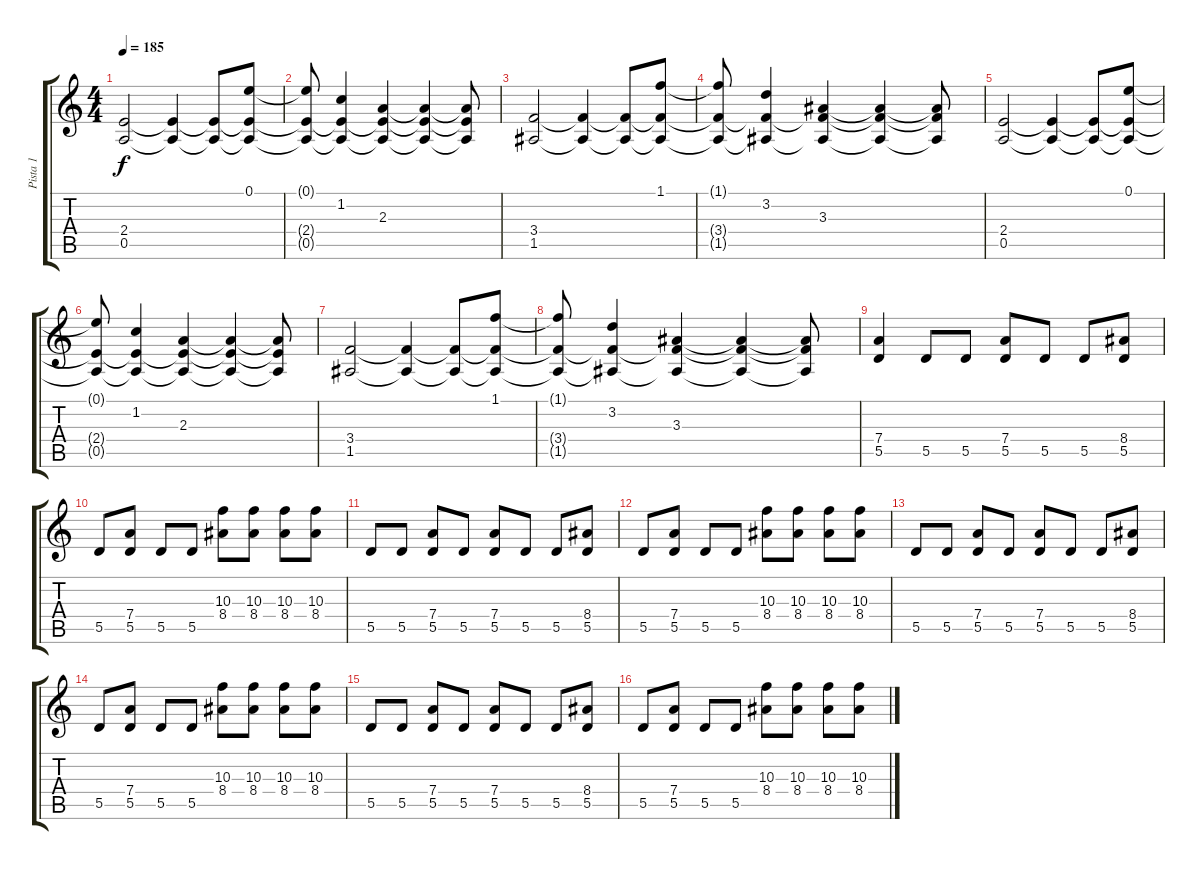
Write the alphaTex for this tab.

\track ("Pista 1" "Pista 1") {instrument distortionguitar}
\staff {score tabs}
\tuning (E4 B3 G3 D3 A2 E2) {hide}
\ts (4 4)
\tempo 185
\clef g2
\ks c
(2.4 0.5).2{dy f} (2.4{t} 0.5{t}).4 (2.4{t} 0.5{t}).8 (0.1 2.4{t} 0.5{t}).8 |
(0.1{t} 2.4{t} 0.5{t}).8 (1.2 2.4{t} 0.5{t}).4 (2.3 2.4{t} 0.5{t}).4 (2.3{t} 2.4{t} 0.5{t}).4 (2.3{t} 2.4{t} 0.5{t}).8 |
(3.4 1.5).2 (3.4{t} 1.5{t}).4 (3.4{t} 1.5{t}).8 (1.1 3.4{t} 1.5{t}).8 |
(1.1{t} 3.4{t} 1.5{t}).8 (3.2 3.4{t} 1.5{t}).4 (3.3 3.4{t} 1.5{t}).4 (3.3{t} 3.4{t} 1.5{t}).4 (3.3{t} 3.4{t} 1.5{t}).8 |
(2.4 0.5).2 (2.4{t} 0.5{t}).4 (2.4{t} 0.5{t}).8 (0.1 2.4{t} 0.5{t}).8 |
(0.1{t} 2.4{t} 0.5{t}).8 (1.2 2.4{t} 0.5{t}).4 (2.3 2.4{t} 0.5{t}).4 (2.3{t} 2.4{t} 0.5{t}).4 (2.3{t} 2.4{t} 0.5{t}).8 |
(3.4 1.5).2 (3.4{t} 1.5{t}).4 (3.4{t} 1.5{t}).8 (1.1 3.4{t} 1.5{t}).8 |
(1.1{t} 3.4{t} 1.5{t}).8 (3.2 3.4{t} 1.5{t}).4 (3.3 3.4{t} 1.5{t}).4 (3.3{t} 3.4{t} 1.5{t}).4 (3.3{t} 3.4{t} 1.5{t}).8 |
(7.4 5.5).4 5.5.8 5.5.8 (7.4 5.5).8 5.5.8 5.5.8 (8.4 5.5).8 |
5.5.8 (7.4 5.5).8 5.5.8 5.5.8 (10.3 8.4).8 (10.3 8.4).8 (10.3 8.4).8 (10.3 8.4).8 |
5.5.8 5.5.8 (7.4 5.5).8 5.5.8 (7.4 5.5).8 5.5.8 5.5.8 (8.4 5.5).8 |
5.5.8 (7.4 5.5).8 5.5.8 5.5.8 (10.3 8.4).8 (10.3 8.4).8 (10.3 8.4).8 (10.3 8.4).8 |
5.5.8 5.5.8 (7.4 5.5).8 5.5.8 (7.4 5.5).8 5.5.8 5.5.8 (8.4 5.5).8 |
5.5.8 (7.4 5.5).8 5.5.8 5.5.8 (10.3 8.4).8 (10.3 8.4).8 (10.3 8.4).8 (10.3 8.4).8 |
5.5.8 5.5.8 (7.4 5.5).8 5.5.8 (7.4 5.5).8 5.5.8 5.5.8 (8.4 5.5).8 |
5.5.8 (7.4 5.5).8 5.5.8 5.5.8 (10.3 8.4).8 (10.3 8.4).8 (10.3 8.4).8 (10.3 8.4).8
